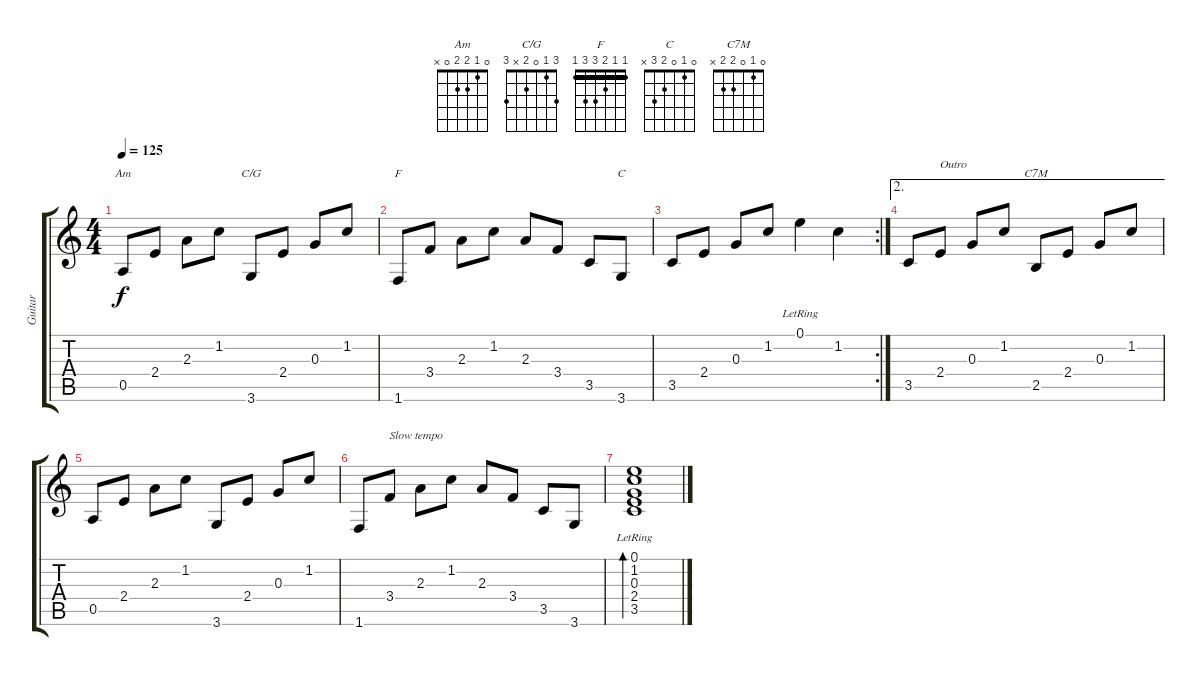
\track ("Guitar" "Guitar") {instrument acousticguitarsteel}
\staff {score tabs}
\tuning (E4 B3 G3 D3 A2 E2) {hide}
\chord ("Am" 0 1 2 2 0 x)
\chord ("C/G" 3 1 0 2 x 3)
\chord ("F" 1 1 2 3 3 1) {barre 1}
\chord ("C" 0 1 0 2 3 x)
\chord ("C7M" 0 1 0 2 2 x)
\ts (4 4)
\tempo 125
\clef g2
\ks c
0.5.8{ch "Am" dy f} 2.4.8 2.3.8 1.2.8 3.6.8{ch "C/G"} 2.4.8 0.3.8 1.2.8 |
1.6.8{ch "F"} 3.4.8 2.3.8 1.2.8 2.3.8 3.4.8 3.5.8 3.6.8{ch "C"} |
\rc 2
3.5.8 2.4.8 0.3.8 1.2.8 0.1{lr}.4 1.2.4 |
\ae 2
3.5.8 2.4.8{txt "Outro"} 0.3.8 1.2.8 2.5.8{ch "C7M"} 2.4.8 0.3.8 1.2.8 |
0.5.8 2.4.8 2.3.8 1.2.8 3.6.8 2.4.8 0.3.8 1.2.8 |
1.6.8 3.4.8{txt "Slow tempo"} 2.3.8 1.2.8 2.3.8 3.4.8 3.5.8 3.6.8 |
(0.1 1.2{lr} 0.3{lr} 2.4 3.5).1{bd 480}
